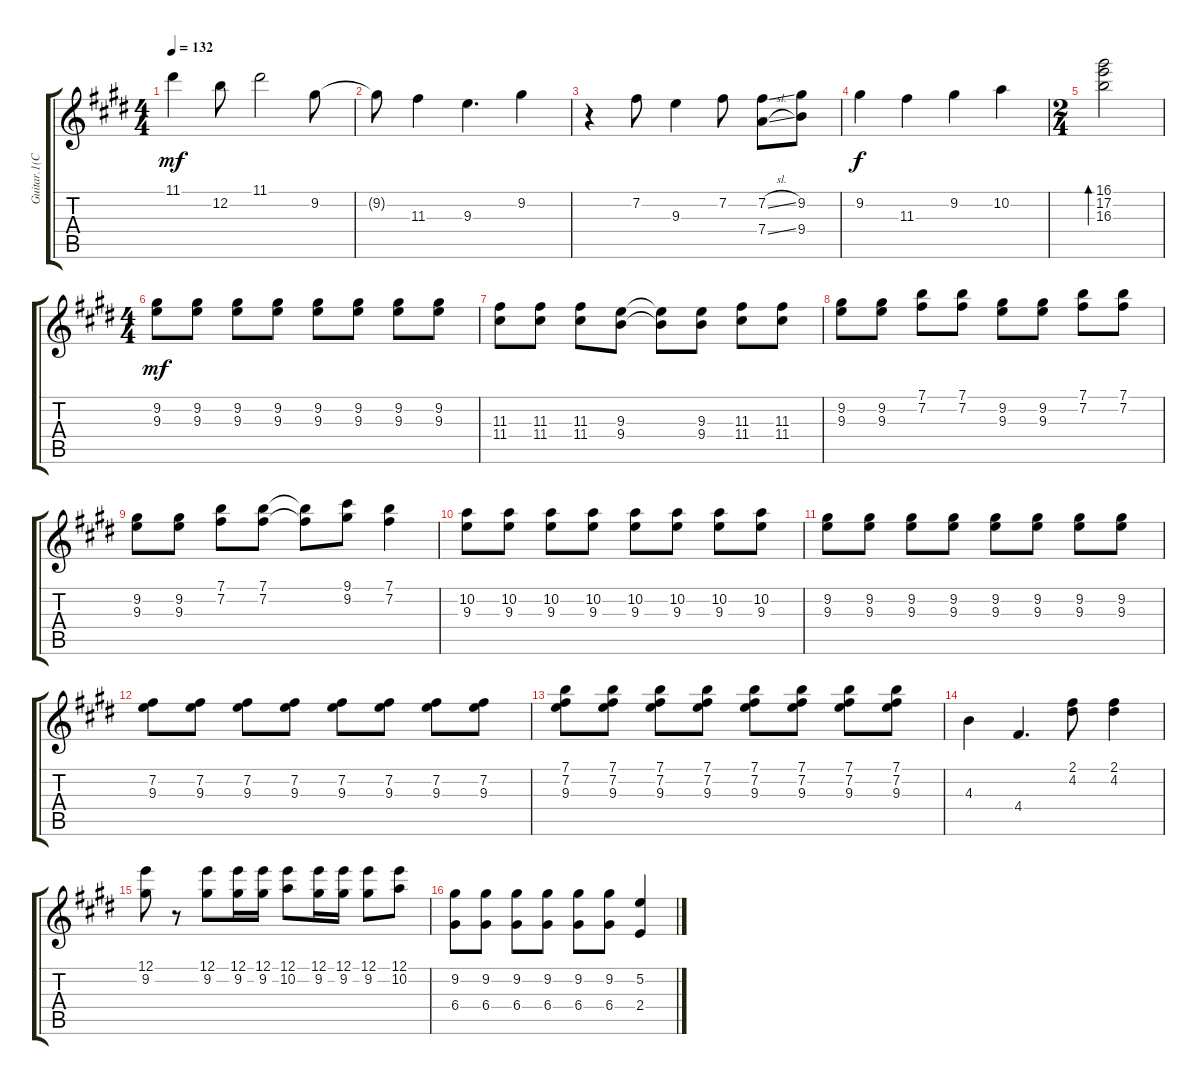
\track ("Guitar.1(Crunch)" "Guitar.1(C") {instrument overdrivenguitar}
\staff {score tabs}
\tuning (E4 B3 G3 D3 A2 E2) {hide}
\ts (4 4)
\tempo 132
\clef g2
\ks e
11.1.4{dy mf} 12.2.8 11.1.2 9.2.8 |
9.2{t}.8 11.3.4 9.3.4{d} 9.2.4 |
r.4 7.2.8 9.3.4 7.2.8 (7.2{sl} 7.4{sl}).8 (9.2 9.4).8 |
9.2.4{dy f} 11.3.4 9.2.4 10.2.4 |
\ts (2 4)
(16.1 17.2 16.3).2{bd 120} |
\ts (4 4)
(9.2 9.3).8{dy mf} (9.2 9.3).8 (9.2 9.3).8 (9.2 9.3).8 (9.2 9.3).8 (9.2 9.3).8 (9.2 9.3).8 (9.2 9.3).8 |
(11.3 11.4).8 (11.3 11.4).8 (11.3 11.4).8 (9.3 9.4).8 (9.3{t} 9.4{t}).8 (9.3 9.4).8 (11.3 11.4).8 (11.3 11.4).8 |
(9.2 9.3).8 (9.2 9.3).8 (7.1 7.2).8 (7.1 7.2).8 (9.2 9.3).8 (9.2 9.3).8 (7.1 7.2).8 (7.1 7.2).8 |
(9.2 9.3).8 (9.2 9.3).8 (7.1 7.2).8 (7.1 7.2).8 (7.1{t} 7.2{t}).8 (9.1 9.2).8 (7.1 7.2).4 |
(10.2 9.3).8 (10.2 9.3).8 (10.2 9.3).8 (10.2 9.3).8 (10.2 9.3).8 (10.2 9.3).8 (10.2 9.3).8 (10.2 9.3).8 |
(9.2 9.3).8 (9.2 9.3).8 (9.2 9.3).8 (9.2 9.3).8 (9.2 9.3).8 (9.2 9.3).8 (9.2 9.3).8 (9.2 9.3).8 |
(7.2 9.3).8 (7.2 9.3).8 (7.2 9.3).8 (7.2 9.3).8 (7.2 9.3).8 (7.2 9.3).8 (7.2 9.3).8 (7.2 9.3).8 |
(7.1 7.2 9.3).8 (7.1 7.2 9.3).8 (7.1 7.2 9.3).8 (7.1 7.2 9.3).8 (7.1 7.2 9.3).8 (7.1 7.2 9.3).8 (7.1 7.2 9.3).8 (7.1 7.2 9.3).8 |
4.3.4 4.4.4{d} (2.1 4.2).8 (2.1 4.2).4 |
(12.1 9.2).8 r.8 (12.1 9.2).8 (12.1 9.2).16 (12.1 9.2).16 (12.1 10.2).8 (12.1 9.2).16 (12.1 9.2).16 (12.1 9.2).8 (12.1 10.2).8 |
(9.2 6.4).8 (9.2 6.4).8 (9.2 6.4).8 (9.2 6.4).8 (9.2 6.4).8 (9.2 6.4).8 (5.2 2.4).4
